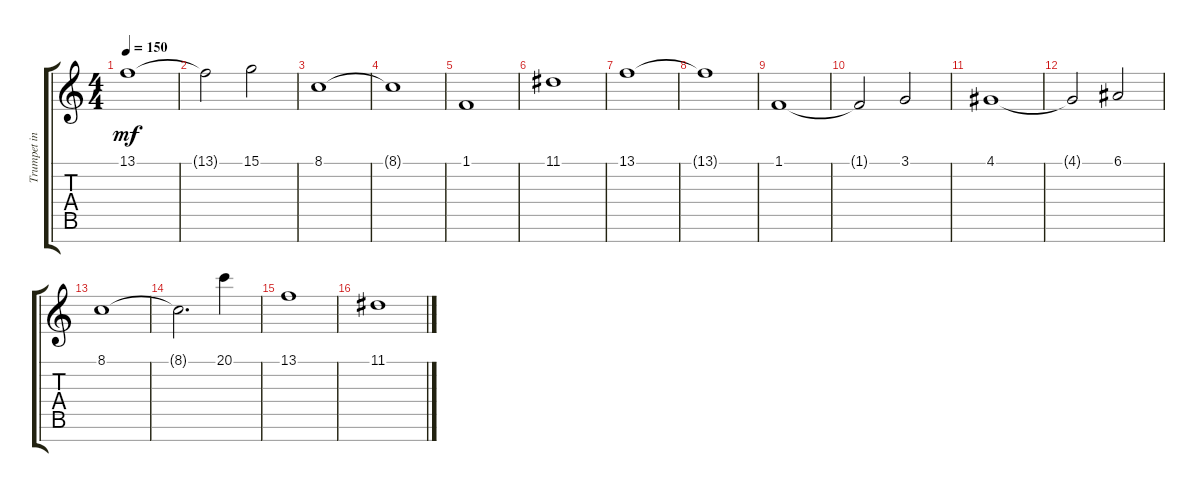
\track ("Trumpet in F" "Trumpet in") {instrument stringensemble1}
\staff {score tabs}
\tuning (E4 B3 G3 D3 A2 E2 B1) {hide}
\ts (4 4)
\tempo 150
\clef g2
\ks c
13.1.1{dy mf} |
13.1{t}.2 15.1.2 |
8.1.1 |
8.1{t}.1 |
1.1.1 |
11.1.1 |
13.1.1 |
13.1{t}.1 |
1.1.1 |
1.1{t}.2 3.1.2 |
4.1.1 |
4.1{t}.2 6.1.2 |
8.1.1 |
8.1{t}.2{d} 20.1.4 |
13.1.1 |
11.1.1
